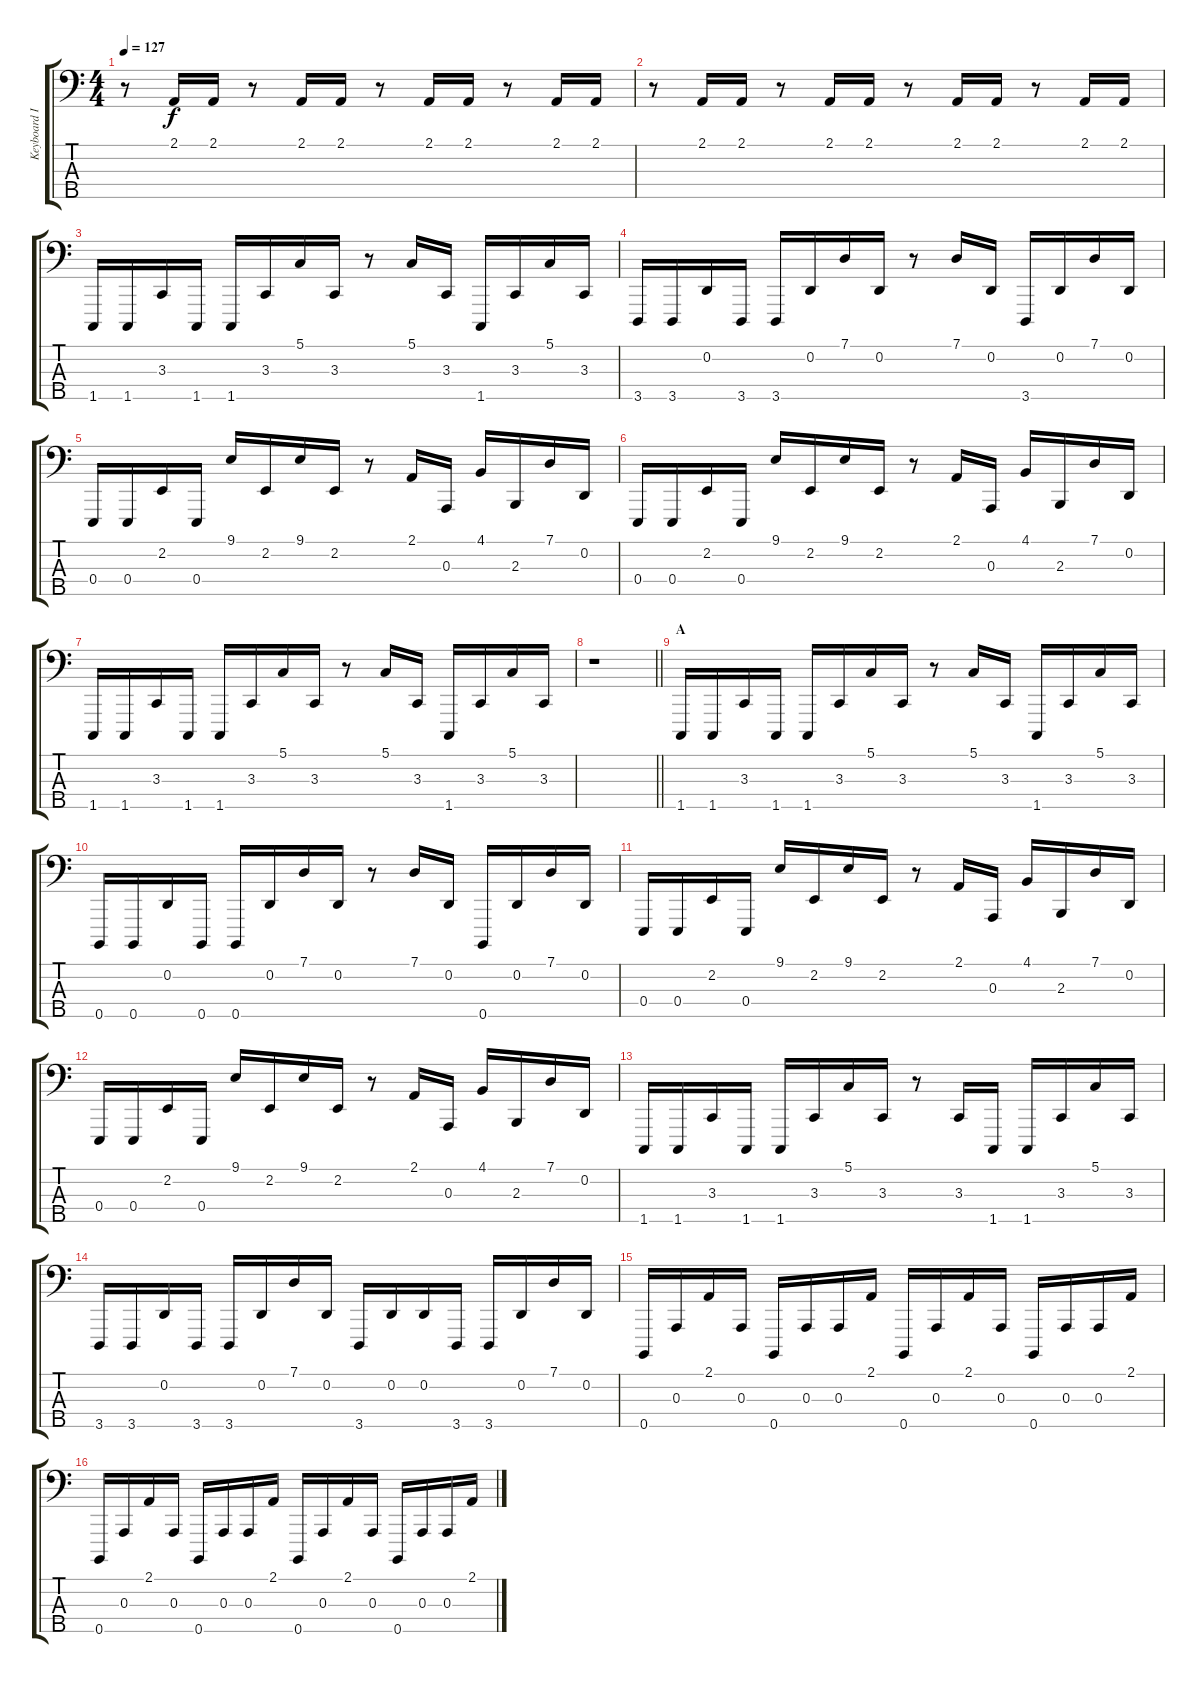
\track ("Keyboard II" "Keyboard I") {instrument lead8bassandlead}
\staff {score tabs}
\tuning (G2 D2 A1 E1 B0) {hide}
\ts (4 4)
\tempo 127
\clef f4
\ks c
r.8{dy f} 2.1.16 2.1.16 r.8 2.1.16 2.1.16 r.8 2.1.16 2.1.16 r.8 2.1.16 2.1.16 |
r.8 2.1.16 2.1.16 r.8 2.1.16 2.1.16 r.8 2.1.16 2.1.16 r.8 2.1.16 2.1.16 |
1.5.16 1.5.16 3.3.16 1.5.16 1.5.16 3.3.16 5.1.16 3.3.16 r.8 5.1.16 3.3.16 1.5.16 3.3.16 5.1.16 3.3.16 |
3.5.16 3.5.16 0.2.16 3.5.16 3.5.16 0.2.16 7.1.16 0.2.16 r.8 7.1.16 0.2.16 3.5.16 0.2.16 7.1.16 0.2.16 |
0.4.16 0.4.16 2.2.16 0.4.16 9.1.16 2.2.16 9.1.16 2.2.16 r.8 2.1.16 0.3.16 4.1.16 2.3.16 7.1.16 0.2.16 |
0.4.16 0.4.16 2.2.16 0.4.16 9.1.16 2.2.16 9.1.16 2.2.16 r.8 2.1.16 0.3.16 4.1.16 2.3.16 7.1.16 0.2.16 |
1.5.16 1.5.16 3.3.16 1.5.16 1.5.16 3.3.16 5.1.16 3.3.16 r.8 5.1.16 3.3.16 1.5.16 3.3.16 5.1.16 3.3.16 |
\barLineRight lightlight
r.1 |
\section ("" "A")
1.5.16 1.5.16 3.3.16 1.5.16 1.5.16 3.3.16 5.1.16 3.3.16 r.8 5.1.16 3.3.16 1.5.16 3.3.16 5.1.16 3.3.16 |
0.5.16 0.5.16 0.2.16 0.5.16 0.5.16 0.2.16 7.1.16 0.2.16 r.8 7.1.16 0.2.16 0.5.16 0.2.16 7.1.16 0.2.16 |
0.4.16 0.4.16 2.2.16 0.4.16 9.1.16 2.2.16 9.1.16 2.2.16 r.8 2.1.16 0.3.16 4.1.16 2.3.16 7.1.16 0.2.16 |
0.4.16 0.4.16 2.2.16 0.4.16 9.1.16 2.2.16 9.1.16 2.2.16 r.8 2.1.16 0.3.16 4.1.16 2.3.16 7.1.16 0.2.16 |
1.5.16 1.5.16 3.3.16 1.5.16 1.5.16 3.3.16 5.1.16 3.3.16 r.8 3.3.16 1.5.16 1.5.16 3.3.16 5.1.16 3.3.16 |
3.5.16 3.5.16 0.2.16 3.5.16 3.5.16 0.2.16 7.1.16 0.2.16 3.5.16 0.2.16 0.2.16 3.5.16 3.5.16 0.2.16 7.1.16 0.2.16 |
0.5.16 0.3.16 2.1.16 0.3.16 0.5.16 0.3.16 0.3.16 2.1.16 0.5.16 0.3.16 2.1.16 0.3.16 0.5.16 0.3.16 0.3.16 2.1.16 |
0.5.16 0.3.16 2.1.16 0.3.16 0.5.16 0.3.16 0.3.16 2.1.16 0.5.16 0.3.16 2.1.16 0.3.16 0.5.16 0.3.16 0.3.16 2.1.16
